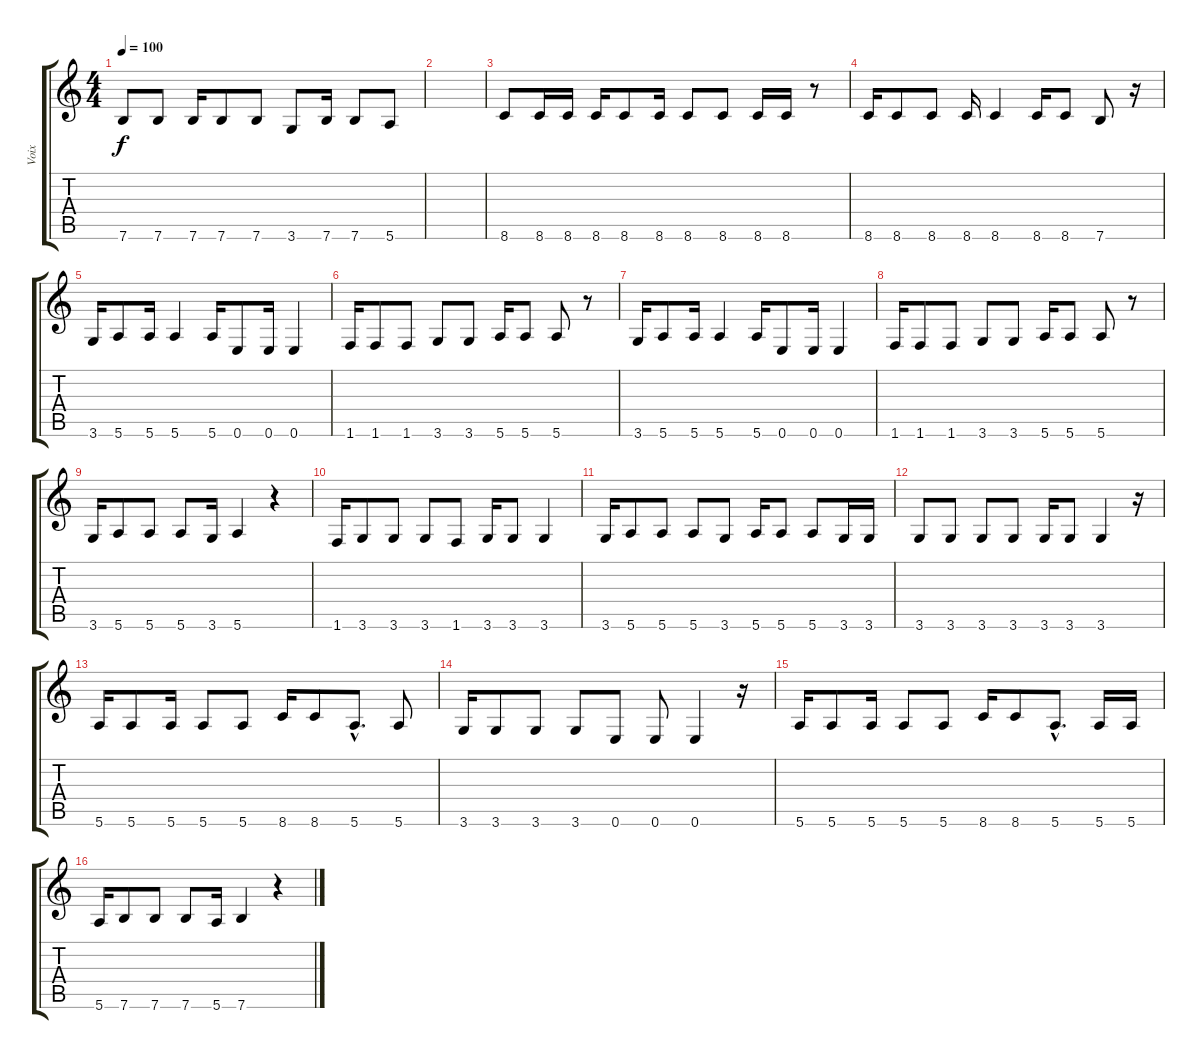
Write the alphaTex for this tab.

\track ("Voix" "Voix") {instrument acousticguitarnylon}
\staff {score tabs}
\tuning (E4 B3 G3 D3 A2 E2) {hide}
\ts (4 4)
\tempo 100
\clef g2
\ks c
7.6.8{dy f} 7.6.8 7.6.16 7.6.8 7.6.8 3.6.8 7.6.16 7.6.8 5.6.8 |
|
8.6.8 8.6.16 8.6.16 8.6.16 8.6.8 8.6.16 8.6.8 8.6.8 8.6.16 8.6.16 r.8 |
8.6.16 8.6.8 8.6.8 8.6.16 8.6.4 8.6.16 8.6.8 7.6.8 r.16 |
3.6.16 5.6.8 5.6.16 5.6.4 5.6.16 0.6.8 0.6.16 0.6.4 |
1.6.16 1.6.8 1.6.8 3.6.8 3.6.8 5.6.16 5.6.8 5.6.8 r.8 |
3.6.16 5.6.8 5.6.16 5.6.4 5.6.16 0.6.8 0.6.16 0.6.4 |
1.6.16 1.6.8 1.6.8 3.6.8 3.6.8 5.6.16 5.6.8 5.6.8 r.8 |
3.6.16 5.6.8 5.6.8 5.6.8 3.6.16 5.6.4 r.4 |
1.6.16 3.6.8 3.6.8 3.6.8 1.6.8 3.6.16 3.6.8 3.6.4 |
3.6.16 5.6.8 5.6.8 5.6.8 3.6.8 5.6.16 5.6.8 5.6.8 3.6.16 3.6.16 |
3.6.8 3.6.8 3.6.8 3.6.8 3.6.16 3.6.8 3.6.4 r.16 |
5.6.16 5.6.8 5.6.16 5.6.8 5.6.8 8.6.16 8.6.8 5.6{hac}.8{d} 5.6.8 |
3.6.16 3.6.8 3.6.8 3.6.8 0.6.8 0.6.8 0.6.4 r.16 |
5.6.16 5.6.8 5.6.16 5.6.8 5.6.8 8.6.16 8.6.8 5.6{hac}.8{d} 5.6.16 5.6.16 |
5.6.16 7.6.8 7.6.8 7.6.8 5.6.16 7.6.4 r.4
